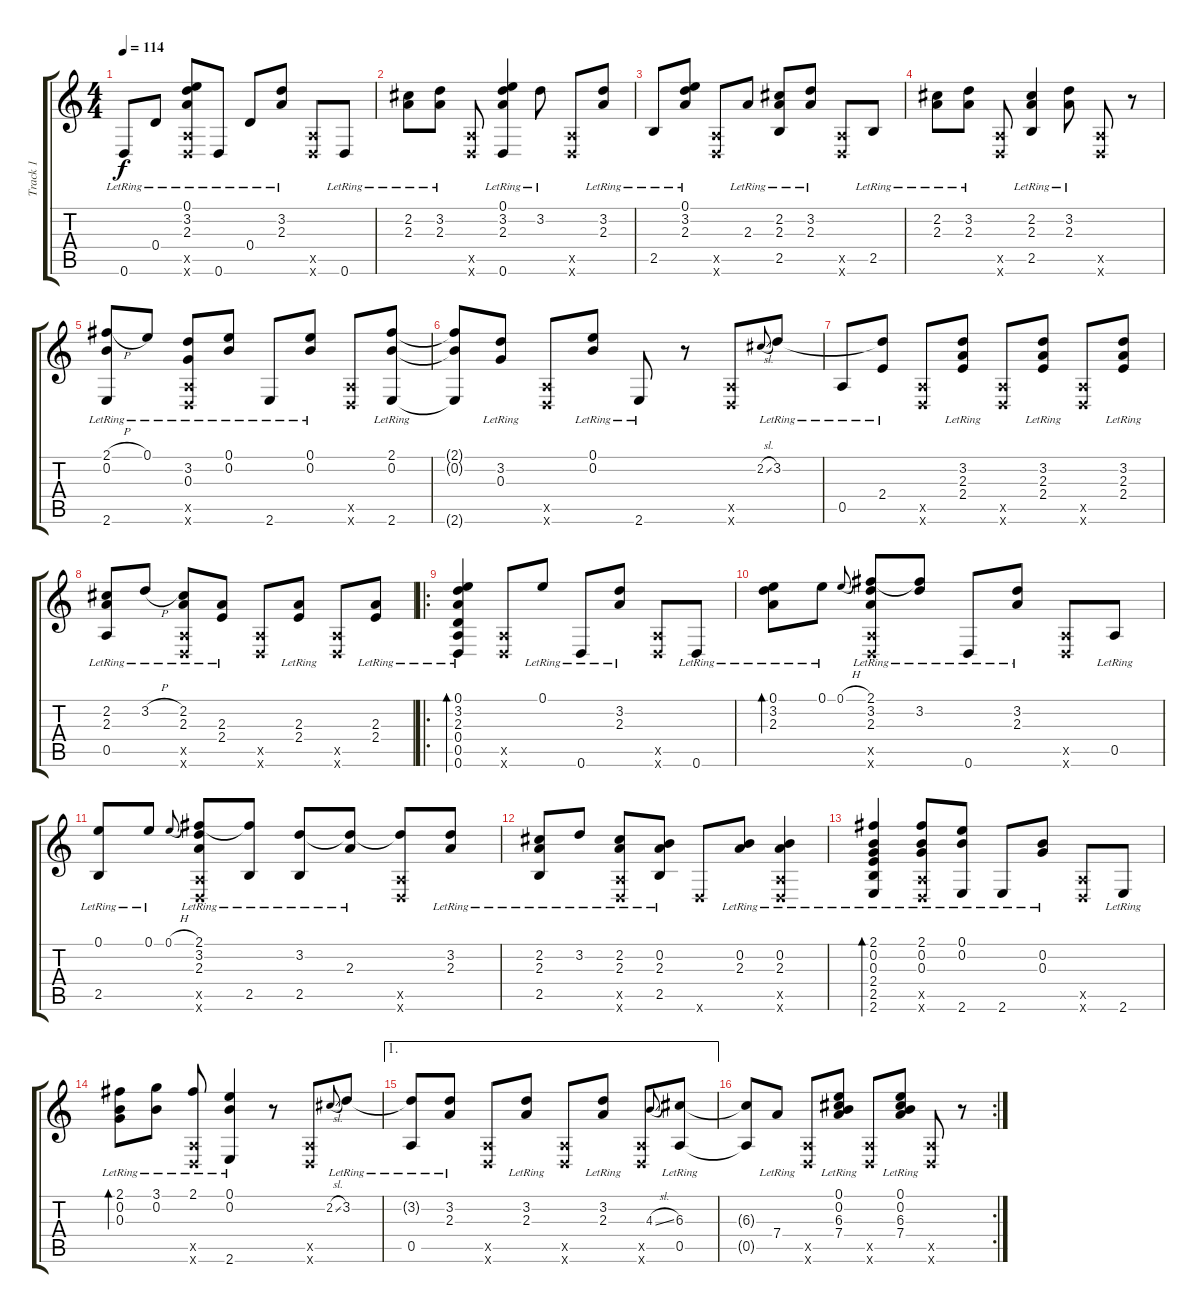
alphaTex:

\track ("Track 1" "Track 1") {instrument acousticguitarsteel}
\staff {score tabs}
\tuning (E4 B3 G3 D3 A2 D2) {hide}
\ts (4 4)
\tempo 114
\clef g2
\ks c
0.6{lr}.8{dy f} 0.4{lr}.8 (0.1{lr} 3.2{lr} 2.3{lr} 0.5{x} 0.6{x}).8 0.6{lr}.8 0.4{lr}.8 (3.2{lr} 2.3{lr}).8 (0.5{x} 0.6{x}).8 0.6{lr}.8 |
(2.2{lr} 2.3{lr}).8 (3.2{lr} 2.3{lr}).8 (0.5{x} 0.6{x}).8 (0.1{lr} 3.2{lr} 2.3{lr} 0.6{lr}).4 3.2{lr}.8 (0.5{x} 0.6{x}).8 (3.2{lr} 2.3{lr}).8 |
2.5{lr}.8 (0.1{lr} 3.2{lr} 2.3{lr}).8 (0.5{x} 0.6{x}).8 2.3{lr}.8 (2.2{lr} 2.3{lr} 2.5{lr}).8 (3.2{lr} 2.3{lr}).8 (0.5{x} 0.6{x}).8 2.5{lr}.8 |
(2.2{lr} 2.3{lr}).8 (3.2{lr} 2.3{lr}).8 (0.5{x} 0.6{x}).8 (2.2{lr} 2.3{lr} 2.5{lr}).4 (3.2{lr} 2.3{lr}).8 (0.5{x} 0.6{x}).8 r.8 |
(2.1{h lr} 0.2{lr} 2.6{lr}).8 0.1{lr}.8 (3.2{lr} 0.3{lr} 0.5{x} 0.6{x}).8 (0.1{lr} 0.2{lr}).8 2.6{lr}.8 (0.1{lr} 0.2{lr}).8 (0.5{x} 0.6{x}).8 (2.1{lr} 0.2{lr} 2.6{lr}).8 |
(2.1{t} 0.2{t} 2.6{t}).8 (3.2{lr} 0.3{lr}).8 (0.5{x} 0.6{x}).8 (0.1{lr} 0.2{lr}).8 2.6{lr}.8 r.8 (0.5{x} 0.6{x}).8 2.2{sl}.8{gr onbeat} 3.2{lr}.8 |
0.5{lr}.8 (3.2{t} 2.4{lr}).8 (0.5{x} 0.6{x}).8 (3.2{lr} 2.3{lr} 2.4{lr}).8 (0.5{x} 0.6{x}).8 (3.2{lr} 2.3{lr} 2.4{lr}).8 (0.5{x} 0.6{x}).8 (3.2{lr} 2.3{lr} 2.4{lr}).8 |
(2.2{lr} 2.3{lr} 0.5{lr}).8 3.2{h lr}.8 (2.2{lr} 2.3{lr} 0.5{x} 0.6{x}).8 (2.3{lr} 2.4{lr}).8 (0.5{x} 0.6{x}).8 (2.3{lr} 2.4{lr}).8 (0.5{x} 0.6{x}).8 (2.3{lr} 2.4{lr}).8 |
\ro
(0.1{lr} 3.2{lr} 2.3{lr} 0.4{lr} 0.5{lr} 0.6{lr}).4{bd 120} (0.5{x} 0.6{x}).8 0.1{lr}.8 0.6{lr}.8 (3.2{lr} 2.3{lr}).8 (0.5{x} 0.6{x}).8 0.6{lr}.8 |
(0.1{lr} 3.2{lr} 2.3{lr}).8{bd 120} 0.1{lr}.8 0.1{h}.8{gr onbeat} (2.1{lr} 3.2{lr} 2.3{lr} 0.5{x} 0.6{x}).8 (2.1{t} 3.2{lr}).8 0.6{lr}.8 (3.2{lr} 2.3{lr}).8 (0.5{x} 0.6{x}).8 0.5{lr}.8 |
(0.1{lr} 2.5{lr}).8 0.1{lr}.8 0.1{h}.8{gr onbeat} (2.1{lr} 3.2{lr} 2.3{lr} 0.5{x} 0.6{x}).8 (2.1{t} 2.5{lr}).8 (3.2{lr} 2.5{lr}).8 (3.2{t} 2.3{lr}).8 (3.2{t} 0.5{x} 0.6{x}).8 (3.2{lr} 2.3{lr}).8 |
(2.2{lr} 2.3{lr} 2.5{lr}).8 3.2{lr}.8 (2.2{lr} 2.3{lr} 0.5{x} 0.6{x}).8 (0.2{lr} 2.3{lr} 2.5{lr}).8 0.6{x}.8 (0.2{lr} 2.3{lr}).8 (0.2{lr} 2.3{lr} 0.5{x} 0.6{x}).4 |
(2.1{lr} 0.2{lr} 0.3{lr} 2.4{lr} 2.5{lr} 2.6{lr}).4{bd 120} (2.1{lr} 0.2{lr} 0.3{lr} 0.5{x} 0.6{x}).8 (0.1{lr} 0.2{lr} 2.6{lr}).8 2.6{lr}.8 (0.2{lr} 0.3{lr}).8 (0.5{x} 0.6{x}).8 2.6{lr}.8 |
(2.1{lr} 0.2{lr} 0.3{lr}).8{bd 120} (3.1{lr} 0.2{lr}).8 (2.1{lr} 0.5{x} 0.6{x}).8 (0.1{lr} 0.2{lr} 2.6{lr}).4 r.8 (0.5{x} 0.6{x}).8 2.2{sl}.8{gr onbeat} 3.2{lr}.8 |
\ae 1
(3.2{t} 0.5{lr}).8 (3.2{lr} 2.3{lr}).8 (0.5{x} 0.6{x}).8 (3.2{lr} 2.3{lr}).8 (0.5{x} 0.6{x}).8 (3.2{lr} 2.3{lr}).8 (0.5{x} 0.6{x}).8 4.3{sl}.8{gr onbeat} (6.3{lr} 0.5{lr}).8 |
\rc 2
(6.3{t} 0.5{t}).8 7.4{lr}.8 (0.5{x} 0.6{x}).8 (0.1{lr} 0.2{lr} 6.3{lr} 7.4{lr}).8 (0.5{x} 0.6{x}).8 (0.1{lr} 0.2{lr} 6.3{lr} 7.4{lr}).8 (0.5{x} 0.6{x}).8 r.8
